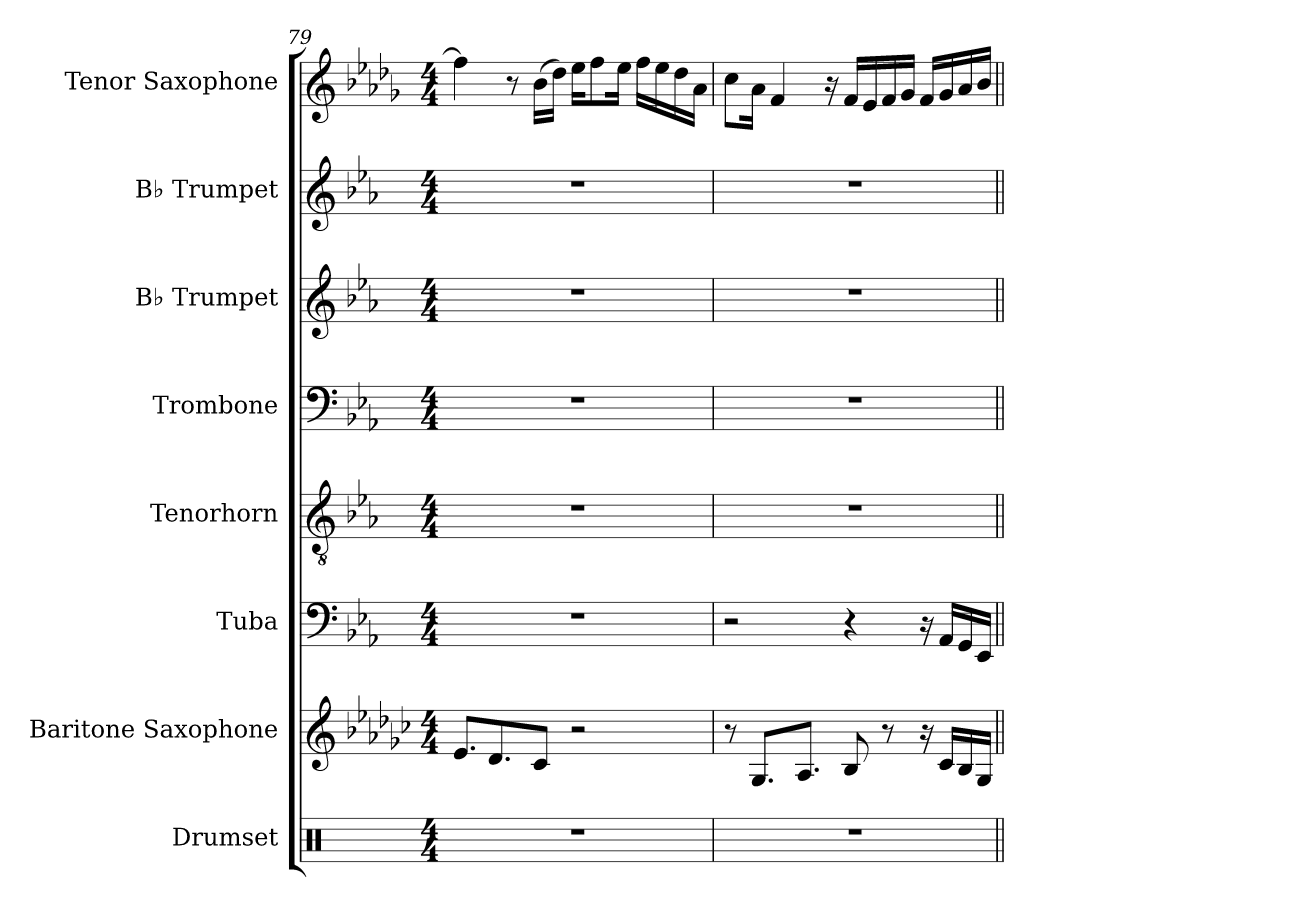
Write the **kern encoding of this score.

**kern	**kern	**kern	**kern	**kern	**kern	**kern	**kern
*part8	*part7	*part6	*part5	*part4	*part3	*part2	*part1
*staff8	*staff7	*staff6	*staff5	*staff4	*staff3	*staff2	*staff1
*I"Drumset	*I"Baritone Saxophone	*I"Tuba	*I"Tenorhorn	*I"Trombone	*I"B♭ Trumpet	*I"B♭ Trumpet	*I"Tenor Saxophone
*I'D. Set	*I'Bar. Sax.	*I'Tba.	*I'Tenh.	*I'Tbn.	*I'B♭ Tpt.	*I'B♭ Tpt.	*I'T. Sax.
*clefX	*clefG2	*clefF4	*clefGv2	*clefF4	*clefG2	*clefG2	*clefG2
*	*ITrd12c21	*	*ITrd1c2	*	*ITrd1c2	*ITrd1c2	*ITrd8c14
*k[]	*k[b-e-a-d-g-c-]	*k[b-e-a-]	*k[b-e-a-d-g-]	*k[b-e-a-]	*k[b-e-a-d-g-]	*k[b-e-a-d-g-]	*k[b-e-a-d-g-]
*M4/4	*M4/4	*M4/4	*M4/4	*M4/4	*M4/4	*M4/4	*M4/4
=79	=79	=79	=79	=79	=79	=79	=79
1r	8.E-L	1r	1r	1r	1r	1r	4f]
.	8.D-	.	.	.	.	.	.
.	.	.	.	.	.	.	8r
.	8C-J	.	.	.	.	.	(>16B-LL
.	.	.	.	.	.	.	16d-JJ)
.	2r	.	.	.	.	.	16e-KL
.	.	.	.	.	.	.	8f
.	.	.	.	.	.	.	16e-Jk
.	.	.	.	.	.	.	16fLL
.	.	.	.	.	.	.	16e-
.	.	.	.	.	.	.	16d-
.	.	.	.	.	.	.	16A-JJ
=80	=80	=80	=80	=80	=80	=80	=80
1r	8r	2r	1r	1r	1r	1r	8cL
.	8.GG-L	.	.	.	.	.	16A-Jk
.	.	.	.	.	.	.	4F
.	8.AA-J	.	.	.	.	.	.
.	.	.	.	.	.	.	16r
.	8BB-	4r	.	.	.	.	16FLL
.	.	.	.	.	.	.	16E-
.	8r	.	.	.	.	.	16F
.	.	.	.	.	.	.	16G-JJ
.	16r	16r	.	.	.	.	16FLL
.	16C-LL	16AA-LL	.	.	.	.	16G-
.	16BB-	16GG	.	.	.	.	16A-
.	16GG-JJ	16EE-JJ	.	.	.	.	16B-JJ
=||	=||	=||	=||	=||	=||	=||	=||
*-	*-	*-	*-	*-	*-	*-	*-
